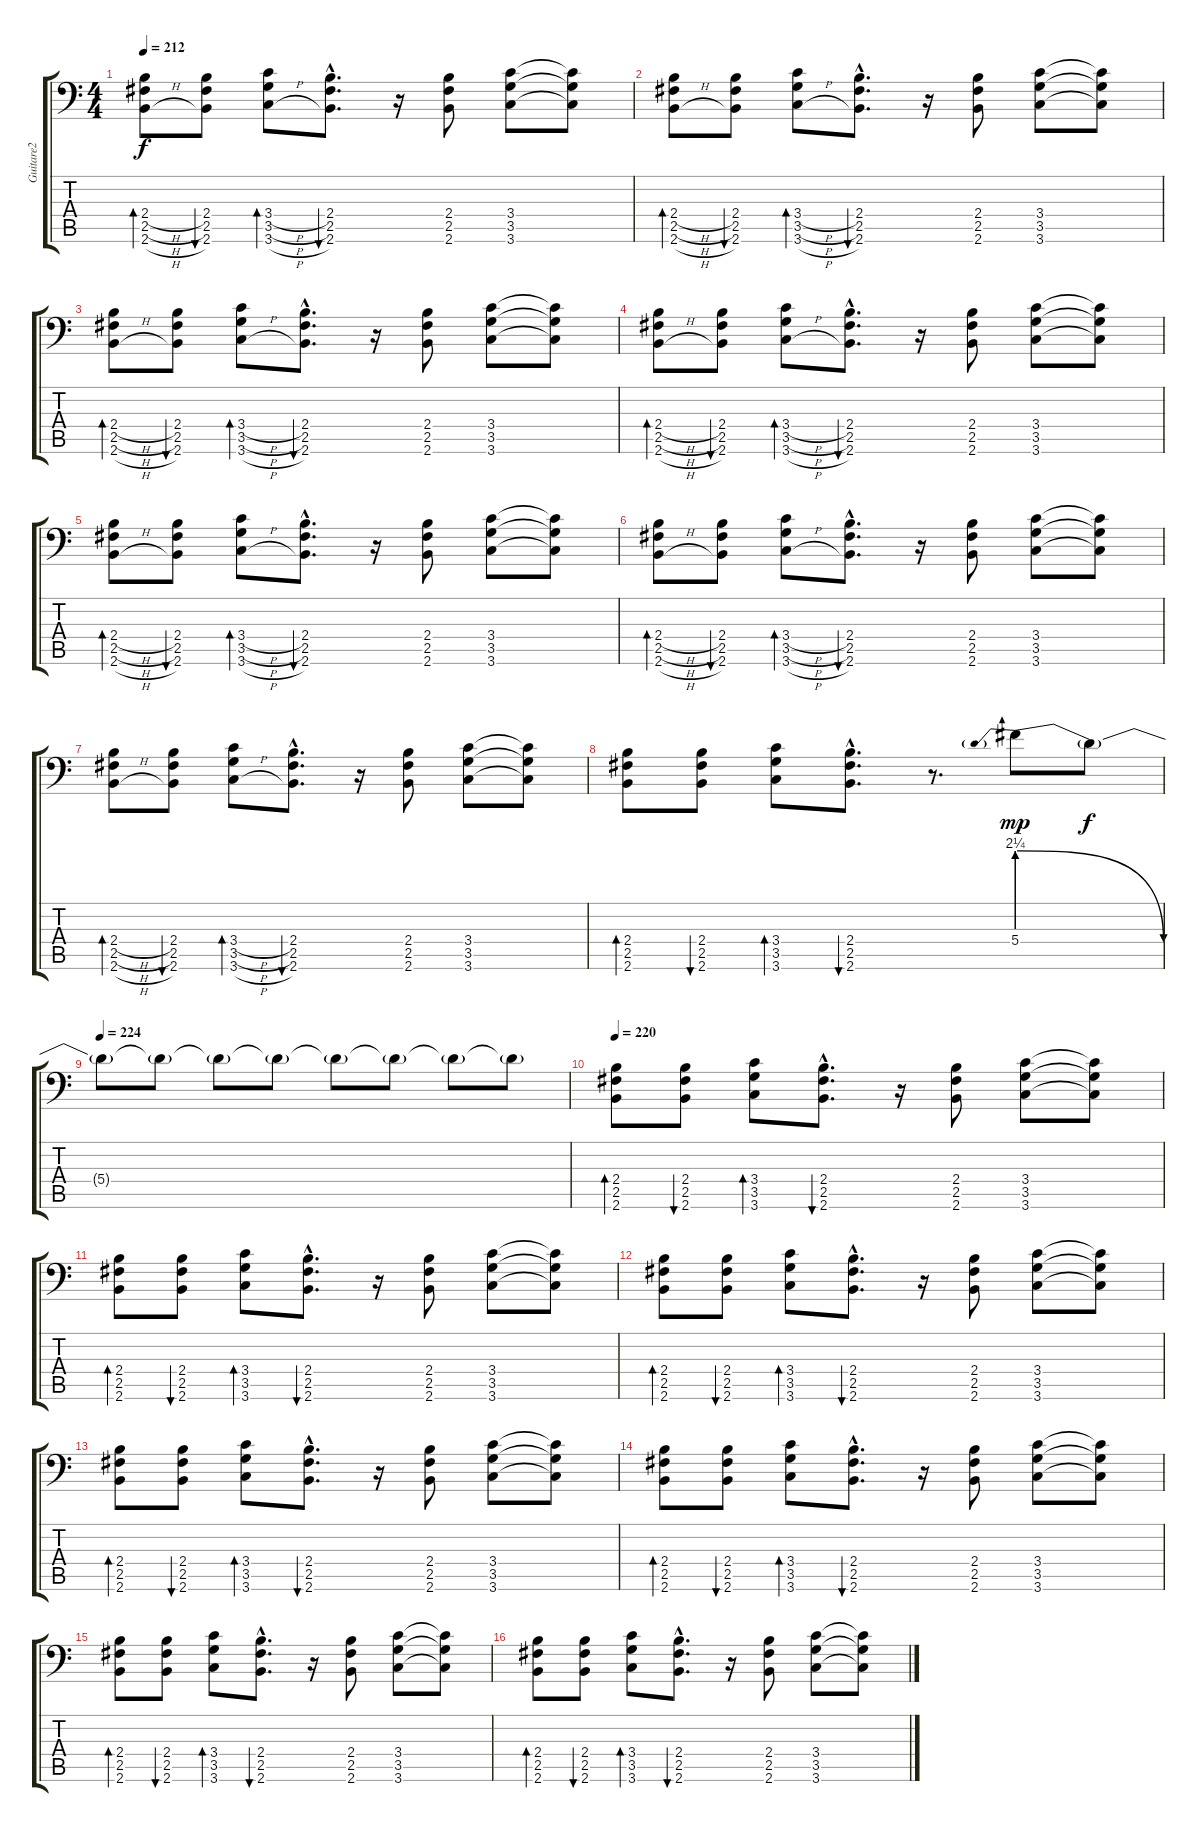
\track ("Guitare2" "Guitare2") {instrument distortionguitar}
\staff {score tabs}
\tuning (E4 B3 G3 A2 E2 A1) {hide}
\ts (4 4)
\tempo 212
\clef f4
\ks c
(2.4{h} 2.5{h} 2.6{h}).8{bd 120 dy f} (2.4 2.5 2.6).8{bu 120} (3.4{h} 3.5{h} 3.6{h}).8{bd 120} (2.4{hac} 2.5{hac} 2.6{hac}).8{d bu 120} r.16 (2.4 2.5 2.6).8 (3.4 3.5 3.6).8 (3.4{t} 3.5{t} 3.6{t}).8 |
(2.4{h} 2.5{h} 2.6{h}).8{bd 120} (2.4 2.5 2.6).8{bu 120} (3.4{h} 3.5{h} 3.6{h}).8{bd 120} (2.4{hac} 2.5{hac} 2.6{hac}).8{d bu 120} r.16 (2.4 2.5 2.6).8 (3.4 3.5 3.6).8 (3.4{t} 3.5{t} 3.6{t}).8 |
(2.4{h} 2.5{h} 2.6{h}).8{bd 120} (2.4 2.5 2.6).8{bu 120} (3.4{h} 3.5{h} 3.6{h}).8{bd 120} (2.4{hac} 2.5{hac} 2.6{hac}).8{d bu 120} r.16 (2.4 2.5 2.6).8 (3.4 3.5 3.6).8 (3.4{t} 3.5{t} 3.6{t}).8 |
(2.4{h} 2.5{h} 2.6{h}).8{bd 120} (2.4 2.5 2.6).8{bu 120} (3.4{h} 3.5{h} 3.6{h}).8{bd 120} (2.4{hac} 2.5{hac} 2.6{hac}).8{d bu 120} r.16 (2.4 2.5 2.6).8 (3.4 3.5 3.6).8 (3.4{t} 3.5{t} 3.6{t}).8 |
(2.4{h} 2.5{h} 2.6{h}).8{bd 120} (2.4 2.5 2.6).8{bu 120} (3.4{h} 3.5{h} 3.6{h}).8{bd 120} (2.4{hac} 2.5{hac} 2.6{hac}).8{d bu 120} r.16 (2.4 2.5 2.6).8 (3.4 3.5 3.6).8 (3.4{t} 3.5{t} 3.6{t}).8 |
(2.4{h} 2.5{h} 2.6{h}).8{bd 120} (2.4 2.5 2.6).8{bu 120} (3.4{h} 3.5{h} 3.6{h}).8{bd 120} (2.4{hac} 2.5{hac} 2.6{hac}).8{d bu 120} r.16 (2.4 2.5 2.6).8 (3.4 3.5 3.6).8 (3.4{t} 3.5{t} 3.6{t}).8 |
(2.4{h} 2.5{h} 2.6{h}).8{bd 120} (2.4 2.5 2.6).8{bu 120} (3.4{h} 3.5{h} 3.6{h}).8{bd 120} (2.4{hac} 2.5{hac} 2.6{hac}).8{d bu 120} r.16 (2.4 2.5 2.6).8 (3.4 3.5 3.6).8 (3.4{t} 3.5{t} 3.6{t}).8 |
(2.4 2.5 2.6).8{bd 120} (2.4 2.5 2.6).8{bu 120} (3.4 3.5 3.6).8{bd 120} (2.4{hac} 2.5{hac} 2.6{hac}).8{d bu 120} r.8{d} 5.4{be (prebendrelease 0 9 60 0)}.8{dy mp instrument bassoon} 5.4{t}.8{dy f} |
\tempo 224
5.4{t}.8 5.4{t}.8 5.4{t}.8 5.4{t}.8 5.4{t}.8 5.4{t}.8 5.4{t}.8 5.4{t}.8 |
\tempo 220
(2.4 2.5 2.6).8{bd 120 instrument distortionguitar} (2.4 2.5 2.6).8{bu 120} (3.4 3.5 3.6).8{bd 120} (2.4{hac} 2.5{hac} 2.6{hac}).8{d bu 120} r.16 (2.4 2.5 2.6).8 (3.4 3.5 3.6).8 (3.4{t} 3.5{t} 3.6{t}).8 |
(2.4 2.5 2.6).8{bd 120} (2.4 2.5 2.6).8{bu 120} (3.4 3.5 3.6).8{bd 120} (2.4{hac} 2.5{hac} 2.6{hac}).8{d bu 120} r.16 (2.4 2.5 2.6).8 (3.4 3.5 3.6).8 (3.4{t} 3.5{t} 3.6{t}).8 |
(2.4 2.5 2.6).8{bd 120} (2.4 2.5 2.6).8{bu 120} (3.4 3.5 3.6).8{bd 120} (2.4{hac} 2.5{hac} 2.6{hac}).8{d bu 120} r.16 (2.4 2.5 2.6).8 (3.4 3.5 3.6).8 (3.4{t} 3.5{t} 3.6{t}).8 |
(2.4 2.5 2.6).8{bd 120} (2.4 2.5 2.6).8{bu 120} (3.4 3.5 3.6).8{bd 120} (2.4{hac} 2.5{hac} 2.6{hac}).8{d bu 120} r.16 (2.4 2.5 2.6).8 (3.4 3.5 3.6).8 (3.4{t} 3.5{t} 3.6{t}).8 |
(2.4 2.5 2.6).8{bd 120} (2.4 2.5 2.6).8{bu 120} (3.4 3.5 3.6).8{bd 120} (2.4{hac} 2.5{hac} 2.6{hac}).8{d bu 120} r.16 (2.4 2.5 2.6).8 (3.4 3.5 3.6).8 (3.4{t} 3.5{t} 3.6{t}).8 |
(2.4 2.5 2.6).8{bd 120} (2.4 2.5 2.6).8{bu 120} (3.4 3.5 3.6).8{bd 120} (2.4{hac} 2.5{hac} 2.6{hac}).8{d bu 120} r.16 (2.4 2.5 2.6).8 (3.4 3.5 3.6).8 (3.4{t} 3.5{t} 3.6{t}).8 |
(2.4 2.5 2.6).8{bd 120} (2.4 2.5 2.6).8{bu 120} (3.4 3.5 3.6).8{bd 120} (2.4{hac} 2.5{hac} 2.6{hac}).8{d bu 120} r.16 (2.4 2.5 2.6).8 (3.4 3.5 3.6).8 (3.4{t} 3.5{t} 3.6{t}).8
